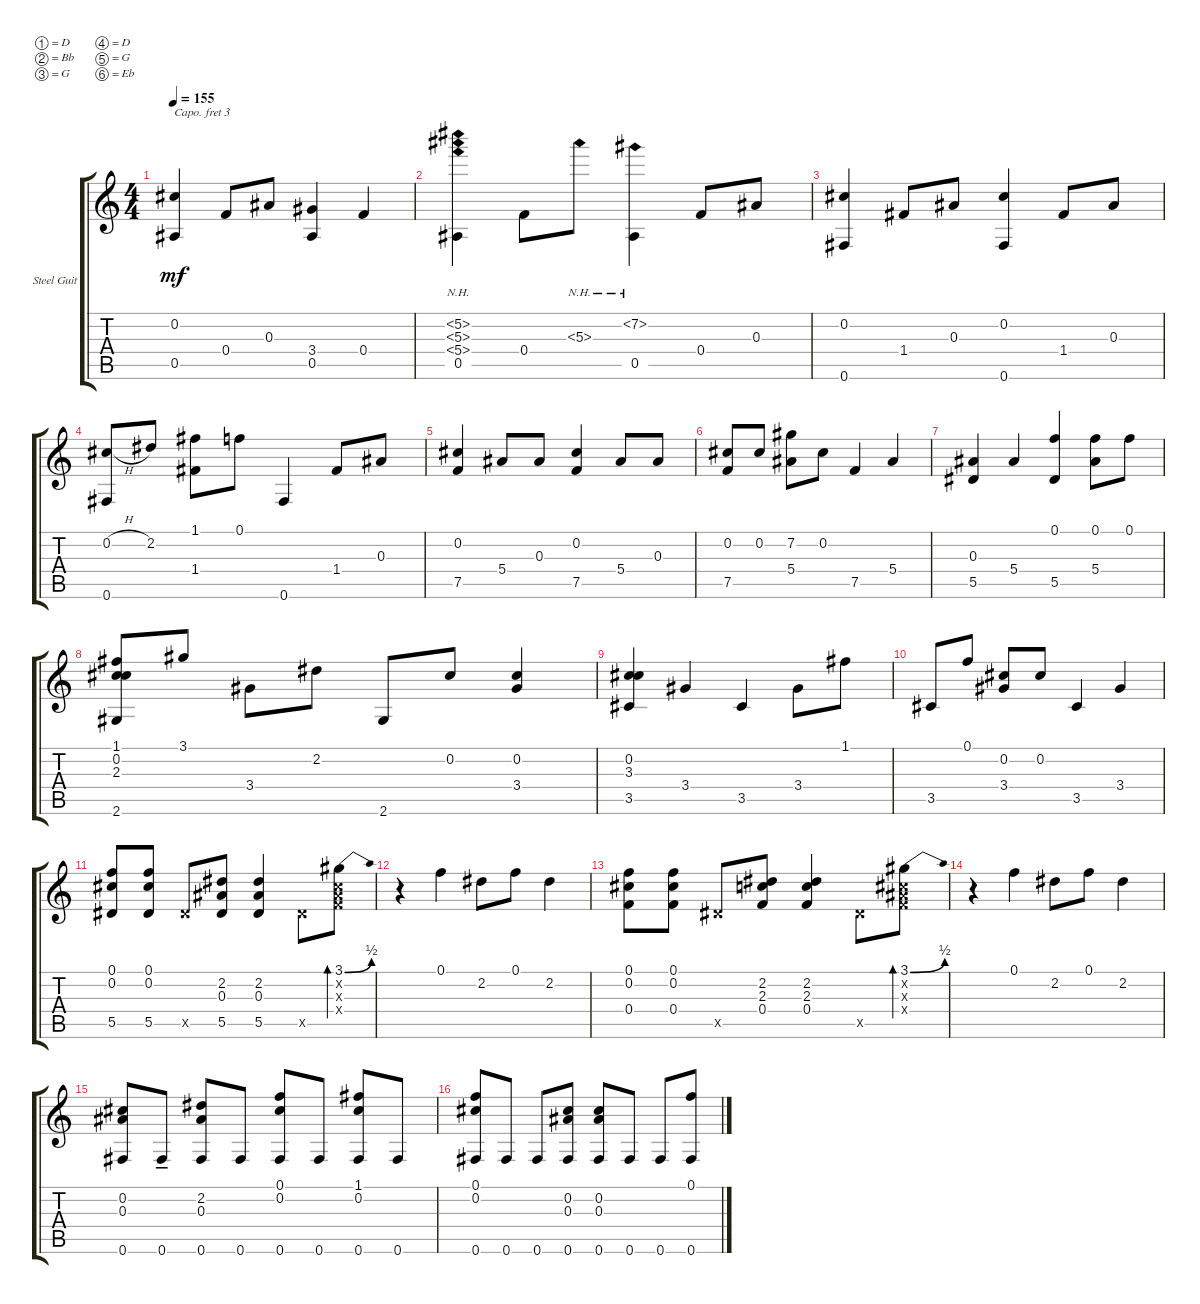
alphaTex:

\defaultSystemsLayout 4
\bracketExtendMode groupsimilarinstruments
\firstSystemTrackNameOrientation horizontal
\otherSystemsTrackNameOrientation horizontal
\track ("Steel Guitar" "Steel Guit") {instrument acousticguitarsteel}
\staff {score tabs}
\capo 3
\tuning (D4 Bb3 G3 D3 G2 Eb2)
\ts (4 4)
\tempo 155
\clef g2
\ks c
(0.2 0.5).4{dy mf} 0.4.8 0.3.8 (3.4 0.5).4 0.4.4 |
(0.5 5.4{nh} 5.3{nh} 5.2{nh}).4 0.4.8 5.3{nh}.8 (7.2{nh} 0.5).4 0.4.8 0.3.8 |
(0.2 0.6).4 1.4.8 0.3.8 (0.2 0.6).4 1.4.8 0.3.8 |
(0.2{h} 0.6).8 2.2.8 (1.1 1.4).8 0.1.8 0.6.4 1.4.8 0.3.8 |
(7.5 0.2).4 5.4.8 0.3.8 (7.5 0.2).4 5.4.8 0.3.8 |
(7.5 0.2).8 0.2.8 (7.2 5.4).8 0.2.8 7.5.4 5.4.4 |
(5.5 0.3).4 5.4.4 (5.5 0.1).4 (5.4 0.1).8 0.1.8 |
(2.6 2.3 0.2 1.1).8 3.1.8 3.4.8 2.2.8 2.6.8 0.2.8 (0.2 3.4).4 |
(3.5 3.3 0.2).4 3.4.4 3.5.4 3.4.8 1.1.8 |
3.5.8 0.1.8 (3.4 0.2).8 0.2.8 3.5.4 3.4.4 |
(5.5 0.1 0.2).8 (0.2 0.1 5.5).8 5.5{x}.8 (5.5 0.3 2.2).8 (2.2 0.3 5.5).4 5.5{x}.8 (3.1{be (bend 0 0 60 2)} 0.3{x} 0.2{x} 0.4{x}).8{bd 93} |
r.4 0.1.4 2.2.8 0.1.8 2.2.4 |
(0.1 0.2 0.4).8 (0.2 0.1 0.4).8 5.5{x}.8 (2.3 2.2 0.4).8 (2.2 2.3 0.4).4 5.5{x}.8 (3.1{be (bend 0 0 60 2)} 0.3{x} 0.2{x} 0.4{x}).8{bd 93} |
r.4 0.1.4 2.2.8 0.1.8 2.2.4 |
(0.6 0.2 0.3).8 0.6{ten}.8 (0.6 0.3 2.2).8 0.6.8 (0.6 0.2 0.1).8 0.6.8 (0.6 0.2 1.1).8 0.6.8 |
(0.6 0.2 0.1).8 0.6.8 0.6.8 (0.6 0.3 0.2).8 (0.6 0.2 0.3).8 0.6.8 0.6.8 (0.6 0.1).8
